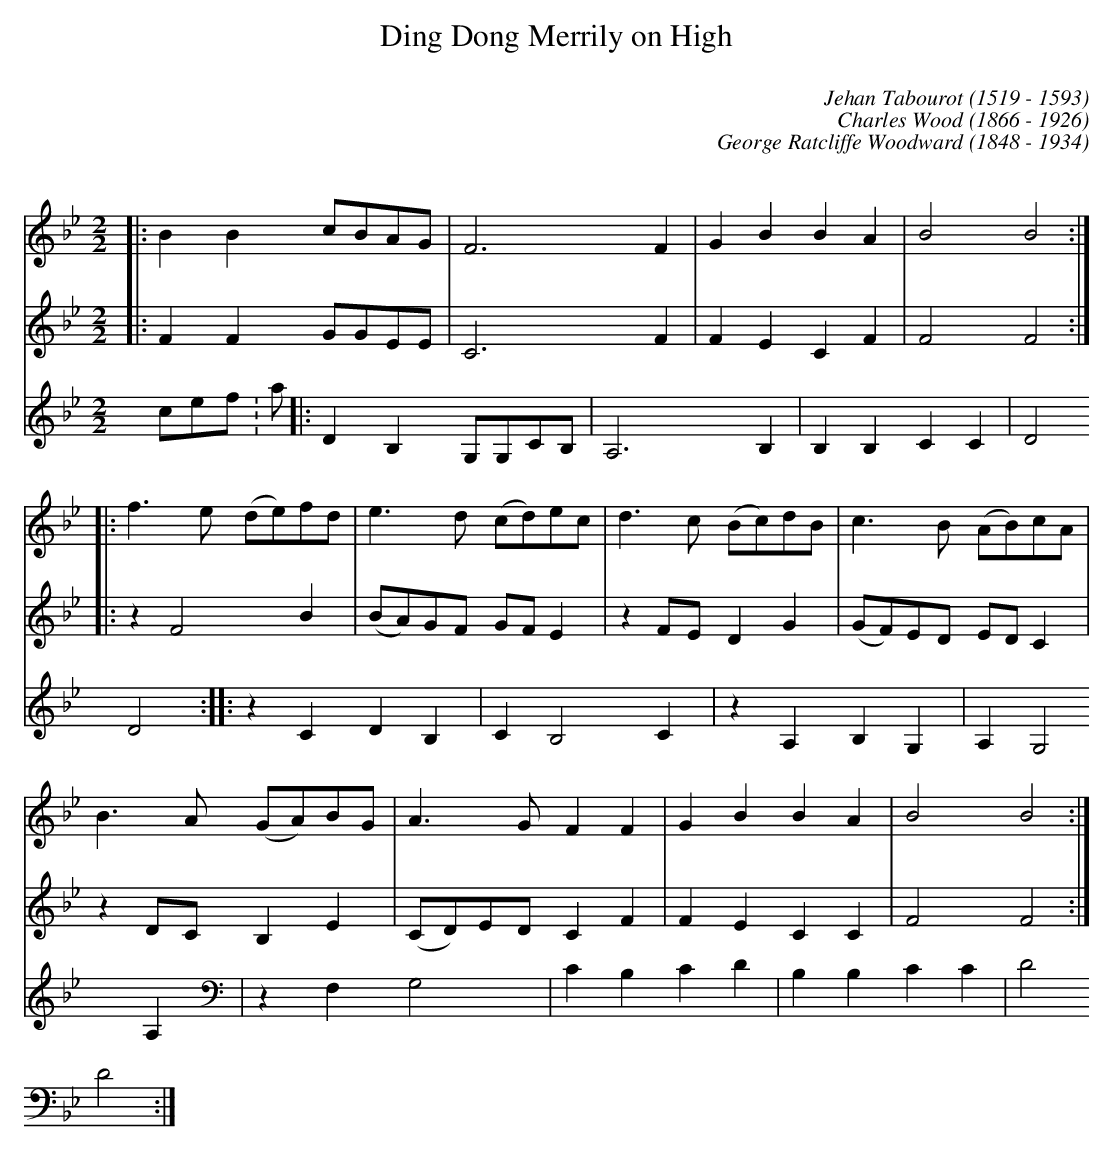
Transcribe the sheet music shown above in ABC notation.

X:1
C:
T:Ding Dong Merrily on High
C:Jehan Tabourot (1519 - 1593)
C:Charles Wood (1866 - 1926)
C:George Ratcliffe Woodward (1848 - 1934)
C:
M:2/2
L:1/8
K:Bbmaj
V:1
|: B2B2 cBAG | F6F2 | G2B2 B2A2 | B4 B4 :|
|: f2>e2 (de)fd | e2>d2 (cd)ec | d2>c2 (Bc)dB | c2>B2 (AB)cA |
B2>A2 (GA)BG | A2>G2 F2F2 | G2B2 B2A2 | B4 B4 :|
V:2
|: F2F2 GGEE | C6F2 | F2E2 C2F2 | F4F4 :|
|: z2F4B2 | (BA)GF GFE2 | z2FE D2G2 | (GF)ED EDC2 |
z2DC B,2E2 | (CD)ED C2F2 | F2E2 C2C2 | F4 F4 :|
V:3 clef: soprano |: D2B,2 G,G,CB, | A,6B,2  | B,2B,2 C2C2 | D4D4 :|
|: z2C2 D2B,2 | C2B,4C2 | z2A,2 B,2G,2 | A,2G,4A,2 |
z2F,2 G,4 | C2B,2 C2D2 | B,2B,2 C2C2 | D4 D4 :|
